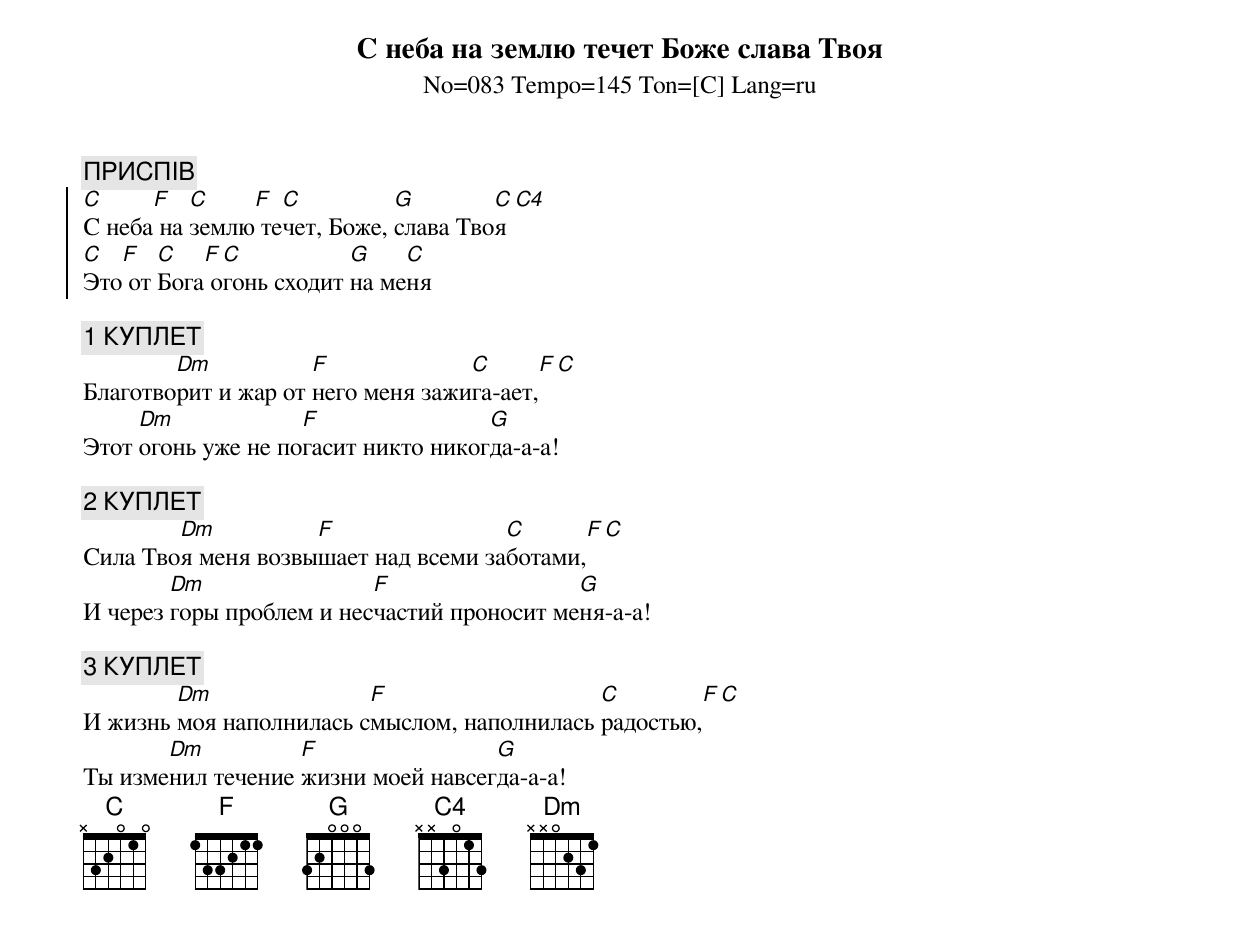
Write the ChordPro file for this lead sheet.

{title:С неба на землю течет Боже слава Твоя}
{subtitle:No=083 Tempo=145 Ton=[C] Lang=ru}

{c: ПРИСПІВ}
{soc}
[C]С неба[F] на [C]землю[F] те[C]чет, Боже, [G]слава Тво[C]я[C4]
[C]Это[F] от [C]Бога[F] о[C]гонь сходит [G]на ме[C]ня
{eoc}

{c: 1 КУПЛЕТ}
Благотво[Dm]рит и жар от [F]него меня зажи[С]га-ает,[F][C]
Этот [Dm]огонь уже не по[F]гасит никто никог[G]да-а-а!

{c: 2 КУПЛЕТ}
Сила Тво[Dm]я меня возвы[F]шает над всеми за[C]ботами,[F][C]
И через [Dm]горы проблем и нес[F]частий проносит ме[G]ня-а-а!

{c: 3 КУПЛЕТ}
И жизнь [Dm]моя наполнилась с[F]мыслом, наполнилась [C]радостью,[F][C]
Ты изме[Dm]нил течение [F]жизни моей навсег[G]да-а-а!
